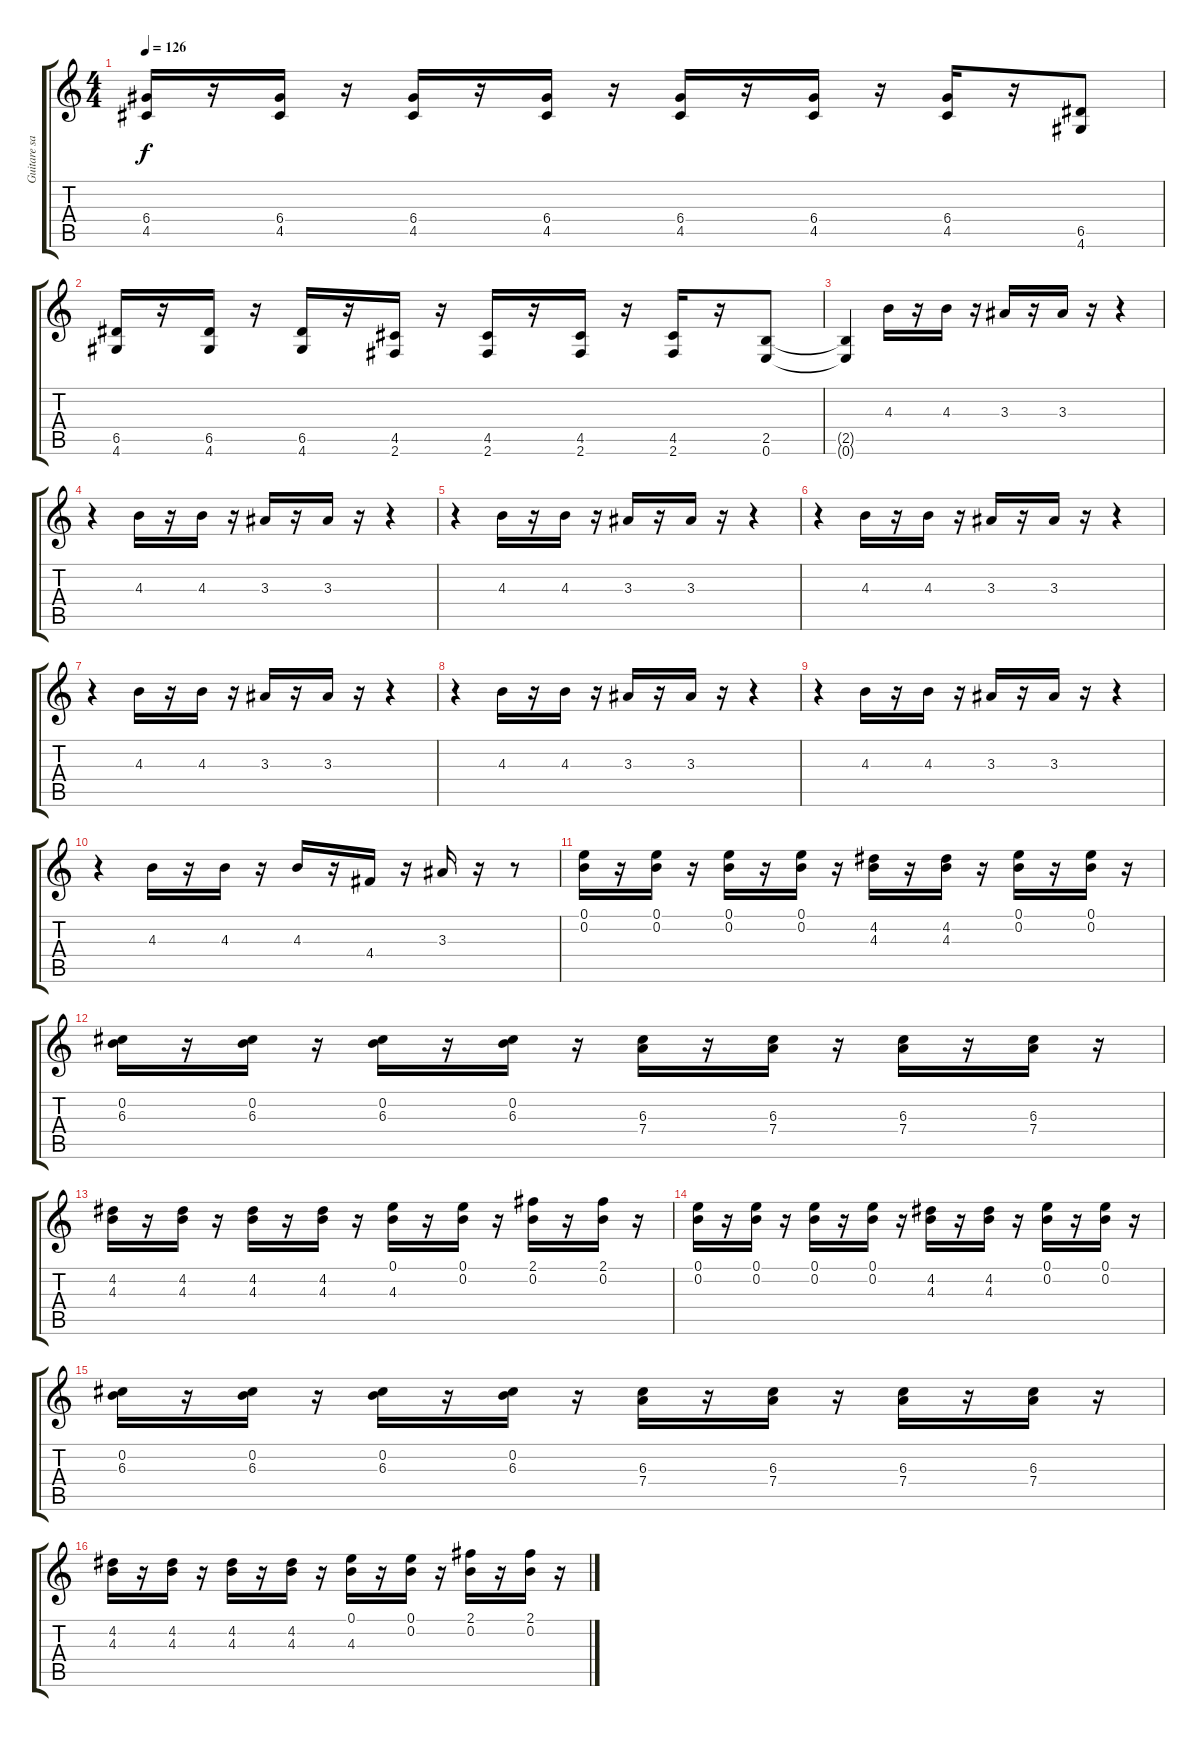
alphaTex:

\track ("Guitare saturée" "Guitare sa") {instrument overdrivenguitar}
\staff {score tabs}
\tuning (E4 B3 G3 D3 A2 E2) {hide}
\ts (4 4)
\tempo 126
\clef g2
\ks c
(6.4 4.5).16{dy f} r.16 (6.4 4.5).16 r.16 (6.4 4.5).16 r.16 (6.4 4.5).16 r.16 (6.4 4.5).16 r.16 (6.4 4.5).16 r.16 (6.4 4.5).16 r.16 (6.5 4.6).8 |
(6.5 4.6).16 r.16 (6.5 4.6).16 r.16 (6.5 4.6).16 r.16 (4.5 2.6).16 r.16 (4.5 2.6).16 r.16 (4.5 2.6).16 r.16 (4.5 2.6).16 r.16 (2.5 0.6).8 |
(2.5{t} 0.6{t}).4 4.3.16 r.16 4.3.16 r.16 3.3.16 r.16 3.3.16 r.16 r.4 |
r.4 4.3.16 r.16 4.3.16 r.16 3.3.16 r.16 3.3.16 r.16 r.4 |
r.4 4.3.16 r.16 4.3.16 r.16 3.3.16 r.16 3.3.16 r.16 r.4 |
r.4 4.3.16 r.16 4.3.16 r.16 3.3.16 r.16 3.3.16 r.16 r.4 |
r.4 4.3.16 r.16 4.3.16 r.16 3.3.16 r.16 3.3.16 r.16 r.4 |
r.4 4.3.16 r.16 4.3.16 r.16 3.3.16 r.16 3.3.16 r.16 r.4 |
r.4 4.3.16 r.16 4.3.16 r.16 3.3.16 r.16 3.3.16 r.16 r.4 |
r.4 4.3.16 r.16 4.3.16 r.16 4.3.16 r.16 4.4.16 r.16 3.3.16 r.16 r.8 |
(0.1 0.2).16 r.16 (0.1 0.2).16 r.16 (0.1 0.2).16 r.16 (0.1 0.2).16 r.16 (4.2 4.3).16 r.16 (4.2 4.3).16 r.16 (0.1 0.2).16 r.16 (0.1 0.2).16 r.16 |
(0.2 6.3).16 r.16 (0.2 6.3).16 r.16 (0.2 6.3).16 r.16 (0.2 6.3).16 r.16 (6.3 7.4).16 r.16 (6.3 7.4).16 r.16 (6.3 7.4).16 r.16 (6.3 7.4).16 r.16 |
(4.2 4.3).16 r.16 (4.2 4.3).16 r.16 (4.2 4.3).16 r.16 (4.2 4.3).16 r.16 (0.1 4.3).16 r.16 (0.1 0.2).16 r.16 (2.1 0.2).16 r.16 (2.1 0.2).16 r.16 |
(0.1 0.2).16 r.16 (0.1 0.2).16 r.16 (0.1 0.2).16 r.16 (0.1 0.2).16 r.16 (4.2 4.3).16 r.16 (4.2 4.3).16 r.16 (0.1 0.2).16 r.16 (0.1 0.2).16 r.16 |
(0.2 6.3).16 r.16 (0.2 6.3).16 r.16 (0.2 6.3).16 r.16 (0.2 6.3).16 r.16 (6.3 7.4).16 r.16 (6.3 7.4).16 r.16 (6.3 7.4).16 r.16 (6.3 7.4).16 r.16 |
(4.2 4.3).16 r.16 (4.2 4.3).16 r.16 (4.2 4.3).16 r.16 (4.2 4.3).16 r.16 (0.1 4.3).16 r.16 (0.1 0.2).16 r.16 (2.1 0.2).16 r.16 (2.1 0.2).16 r.16
